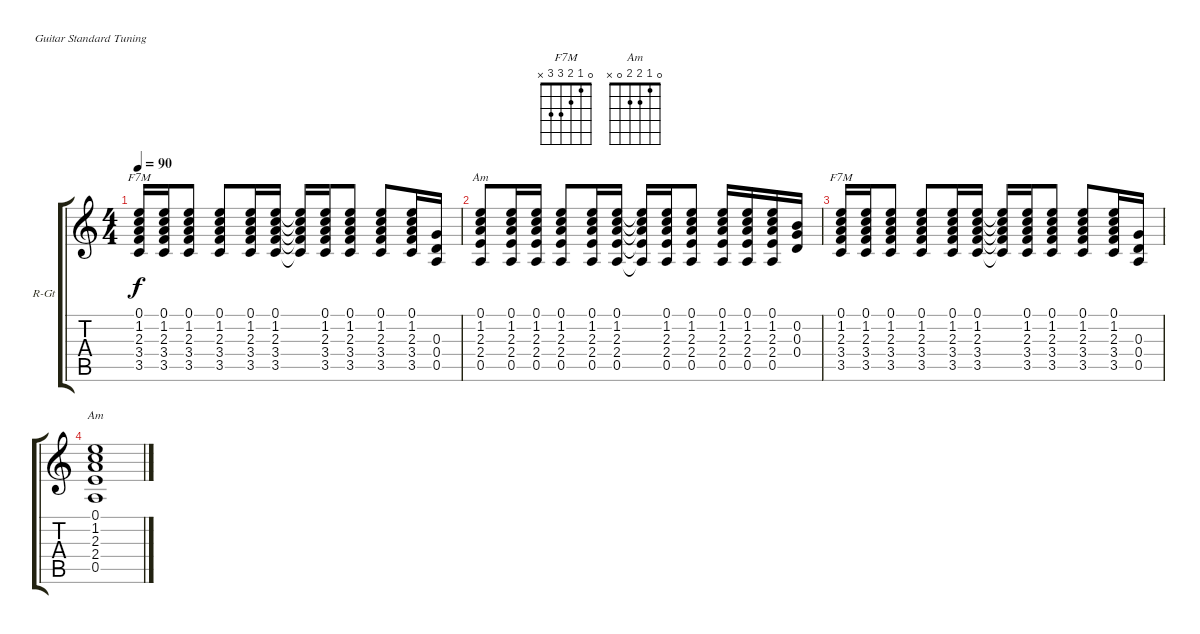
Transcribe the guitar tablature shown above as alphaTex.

\bracketExtendMode groupsimilarinstruments
\firstSystemTrackNameOrientation horizontal
\otherSystemsTrackNameOrientation horizontal
\track ("Gem Archer (Rhythm Guitar)" "R-Gt") {instrument overdrivenguitar}
\staff {score tabs}
\tuning (E4 B3 G3 D3 A2 E2)
\chord ("F7M" 0 1 2 3 3 x)
\chord ("Am" 0 1 2 2 0 x)
\ts (4 4)
\tempo 90
\clef g2
\ks c
(0.1 1.2 2.3 3.4 3.5).16{ch "F7M" dy f} (0.1 1.2 2.3 3.4 3.5).16 (0.1 1.2 2.3 3.4 3.5).8 (0.1 1.2 2.3 3.4 3.5).8 (0.1 1.2 2.3 3.4 3.5).16 (0.1 1.2 2.3 3.4 3.5).16 (0.1{t} 1.2{t} 2.3{t} 3.4{t} 3.5{t}).16 (0.1 1.2 2.3 3.4 3.5).16 (0.1 1.2 2.3 3.4 3.5).8 (0.1 1.2 2.3 3.4 3.5).8 (0.1 1.2 2.3 3.4 3.5).16 (0.3 0.4 0.5).16 |
(0.1 1.2 2.3 2.4 0.5).8{ch "Am"} (0.1 1.2 2.3 2.4 0.5).16 (0.1 1.2 2.3 2.4 0.5).16 (0.1 1.2 2.3 2.4 0.5).8 (0.1 1.2 2.3 2.4 0.5).16 (0.1 1.2 2.3 2.4 0.5).16 (0.1{t} 1.2{t} 2.3{t} 2.4{t} 0.5{t}).16 (0.1 1.2 2.3 2.4 0.5).16 (0.1 1.2 2.3 2.4 0.5).8 (0.1 1.2 2.3 2.4 0.5).16 (0.1 1.2 2.3 2.4 0.5).16 (0.1 1.2 2.3 2.4 0.5).16 (0.2 0.3 0.4).16 |
(0.1 1.2 2.3 3.4 3.5).16{ch "F7M"} (0.1 1.2 2.3 3.4 3.5).16 (0.1 1.2 2.3 3.4 3.5).8 (0.1 1.2 2.3 3.4 3.5).8 (0.1 1.2 2.3 3.4 3.5).16 (0.1 1.2 2.3 3.4 3.5).16 (0.1{t} 1.2{t} 2.3{t} 3.4{t} 3.5{t}).16 (0.1 1.2 2.3 3.4 3.5).16 (0.1 1.2 2.3 3.4 3.5).8 (0.1 1.2 2.3 3.4 3.5).8 (0.1 1.2 2.3 3.4 3.5).16 (0.3 0.4 0.5).16 |
(0.1 1.2 2.3 2.4 0.5).1{ch "Am"}
